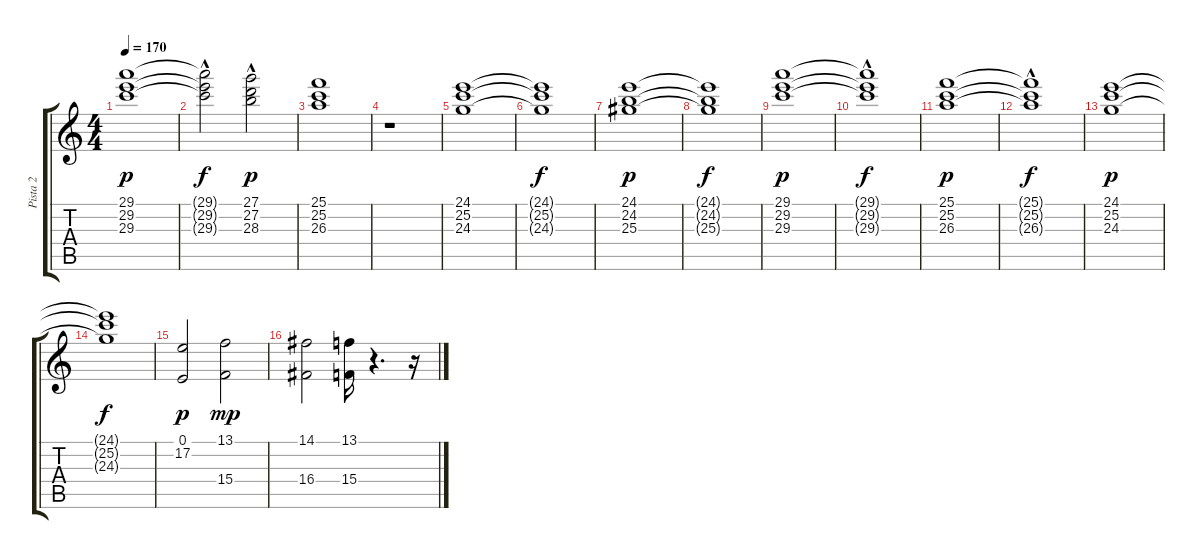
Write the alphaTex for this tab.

\track ("Pista 2" "Pista 2") {instrument rockorgan}
\staff {score tabs}
\tuning (E4 B3 G3 D3 A2 E2) {hide}
\ts (4 4)
\tempo 170
\clef g2
\ks c
(29.1 29.2 29.3).1{dy p instrument rockorgan} |
(29.1{t} 29.2{t} 29.3{hac t}).2{dy f} (27.1 27.2{hac} 28.3{hac}).2{dy p} |
(25.1 25.2 26.3).1 |
r.1 |
(24.1 25.2 24.3).1 |
(24.1{t} 25.2{t} 24.3{t}).1{dy f} |
(24.1 24.2 25.3).1{dy p} |
(24.1{t} 24.2{t} 25.3{t}).1{dy f} |
(29.1 29.2 29.3).1{dy p} |
(29.1{t} 29.2{t} 29.3{hac t}).1{dy f} |
(25.1 25.2 26.3).1{dy p} |
(25.1{t} 25.2{hac t} 26.3{hac t}).1{dy f} |
(24.1 25.2 24.3).1{dy p} |
(24.1{t} 25.2{t} 24.3{t}).1{dy f} |
(0.1 17.2).2{dy p} (13.1 15.4).2{dy mp} |
(14.1 16.4).2 (13.1 15.4).16 r.4{d} r.16
